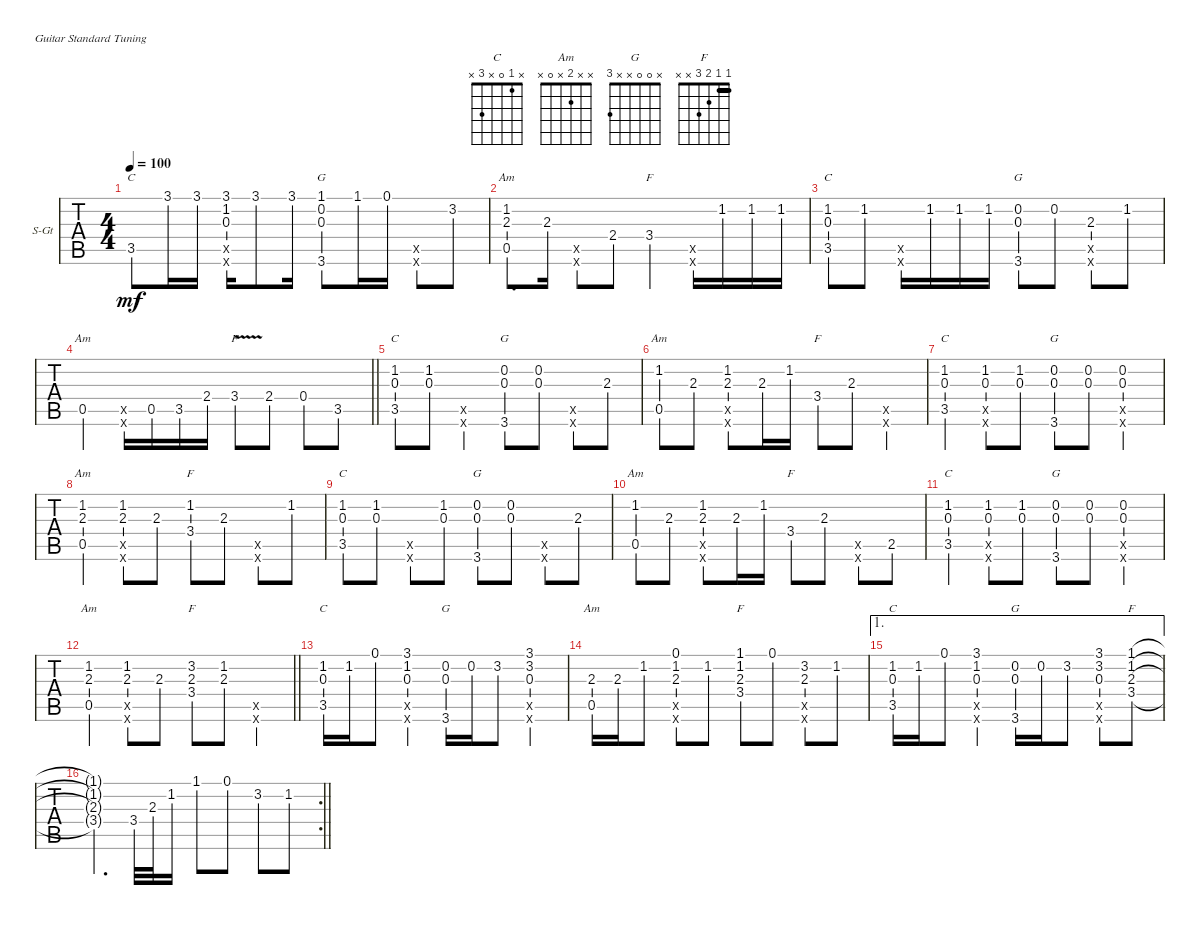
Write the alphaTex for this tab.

\bracketExtendMode groupsimilarinstruments
\firstSystemTrackNameOrientation horizontal
\otherSystemsTrackNameOrientation horizontal
\track ("" "S-Gt") {instrument altosax}
\staff {tabs}
\tuning (E4 B3 G3 D3 A2 E2)
\displaytranspose 12
\chord ("C" x 1 x x x x)
\chord ("Am" x x x x 0 x)
\chord ("C" x x x x 3 x)
\chord ("G" 1 x x x x x)
\chord ("Am" x 1 x x 0 x)
\chord ("F" x x x 3 x x)
\chord ("G" x 0 x x x 3)
\chord ("C" x 1 x x 3 x)
\chord ("F" x 1 x 3 x x)
\chord ("C" x 1 0 x 3 x)
\chord ("G" x 0 0 x x 3)
\chord ("Am" x x 2 x 0 x)
\chord ("F" 1 1 2 3 x x) {barre 1}
\ts (4 4)
\tempo 100
\clef g2
\ks c
3.5.8{ch "C" dy mf} 3.1.16 3.1.16 (3.1 1.2 0.3 0.5{x} 0.6{x}).16 3.1.8 3.1.16 (1.1 3.6 0.2 0.3).8{ch "G"} 1.1.16 0.1.16 (0.5{x} 0.6{x}).8 3.2.8 |
(1.2 0.5 2.3).8{d ch "Am"} 2.3.16 (0.5{x} 0.6{x}).8 2.4.8 3.4.4{ch "F"} (0.5{x} 0.6{x}).16 1.2.16 1.2.16 1.2.16 |
(1.2 3.5 0.3).8{ch "C"} 1.2.8 (0.5{x} 0.6{x}).16 1.2.16 1.2.16 1.2.16 (0.2 3.6 0.3).8{ch "G"} 0.2.8 (2.3 0.5{x} 0.6{x}).8 1.2.8 |
\barLineRight lightlight
0.5.4{ch "Am"} (0.6{x} 0.5{x}).16 0.5.16 3.5.16 2.4.16 3.4{v}.8{ch "F"} 2.4.8 0.4.8 3.5.8 |
(1.2 3.5 0.3).8{ch "C"} (1.2 0.3).8 (0.5{x} 0.6{x}).4 (0.2 3.6 0.3).8{ch "G"} (0.2 0.3).8 (0.6{x} 0.5{x}).8 2.3.8 |
(1.2 0.5).8{ch "Am"} 2.3.8 (1.2 0.5{x} 0.6{x} 2.3).8 2.3.16 1.2.16 3.4.8{ch "F"} 2.3.8 (0.6{x} 0.5{x}).4 |
(1.2 3.5 0.3).4{ch "C"} (1.2 0.5{x} 0.6{x} 0.3).8 (1.2 0.3).8 (0.2 3.6 0.3).8{ch "G"} (0.2 0.3).8 (0.2 0.6{x} 0.5{x} 0.3).4 |
(1.2 0.5 2.3).4{ch "Am"} (1.2 0.5{x} 0.6{x} 2.3).8 2.3.8 (1.2 3.4).8{ch "F"} 2.3.8 (0.6{x} 0.5{x}).8 1.2.8 |
(1.2 3.5 0.3).8{ch "C"} (1.2 0.3).8 (0.5{x} 0.6{x}).8 (1.2 0.3).8 (0.2 3.6 0.3).8{ch "G"} (0.2 0.3).8 (0.5{x} 0.6{x}).8 2.3.8 |
(1.2 0.5).8{ch "Am"} 2.3.8 (1.2 0.5{x} 0.6{x} 2.3).8 2.3.16 1.2.16 3.4.8{ch "F"} 2.3.8 (0.6{x} 0.5{x}).8 2.5.8 |
(1.2 3.5 0.3).4{ch "C"} (1.2 0.6{x} 0.5{x} 0.3).8 (1.2 0.3).8 (0.2 3.6 0.3).8{ch "G"} (0.2 0.3).8 (0.2 0.6{x} 0.5{x} 0.3).4 |
\barLineRight lightlight
(1.2 0.5 2.3).4{ch "Am"} (1.2 0.5{x} 0.6{x} 2.3).8 2.3.8 (3.2 3.4 2.3).8{ch "F"} (1.2 2.3).8 (0.5{x} 0.6{x}).4 |
(1.2 3.5 0.3).16{ch "C"} 1.2.16 0.1.8 (3.1 1.2 0.3 0.5{x} 0.6{x}).4 (0.2 3.6 0.3).16{ch "G"} 0.2.16 3.2.8 (3.1 3.2 0.3 0.5{x} 0.6{x}).4 |
(2.3 0.5).16{ch "Am"} 2.3.16 1.2.8 (0.1 1.2 2.3 0.5{x} 0.6{x}).8 1.2.8 (1.1 1.2 2.3 3.4).8{ch "F"} 0.1.8 (3.2 2.3 0.5{x} 0.6{x}).8 1.2.8 |
\ae 1
(1.2 3.5 0.3).16{ch "C"} 1.2.16 0.1.8 (3.1 1.2 0.3 0.6{x} 0.5{x}).4 (0.2 3.6 0.3).16{ch "G"} 0.2.16 3.2.8 (3.1 3.2 0.3 0.5{x} 0.6{x}).8 (1.1 1.2 2.3 3.4).8{ch "F"} |
\rc 2
\barLineRight lightlight
(1.1{t} 3.4{t} 2.3{t} 1.2{t}).4{d} 3.4.32 2.3.32 1.2.16 1.1.8 0.1.8 3.2.8 1.2.8
